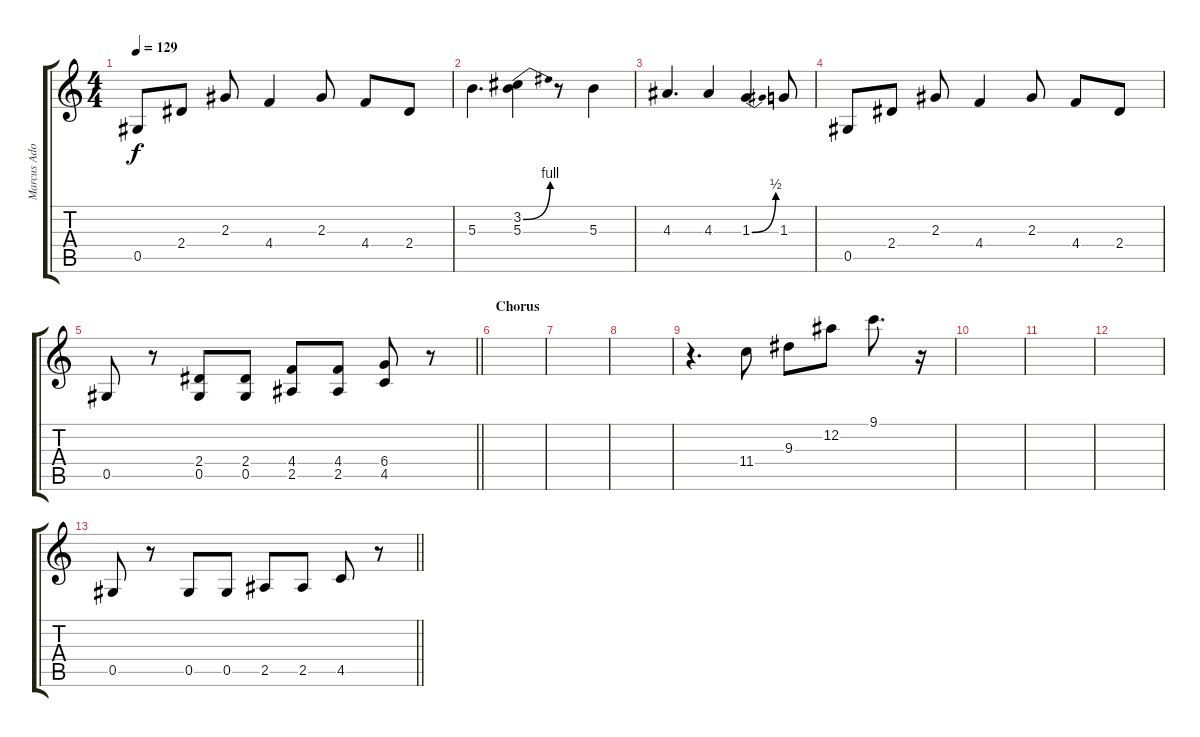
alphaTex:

\track ("Marcus Adoro(Lead)" "Marcus Ado") {instrument overdrivenguitar}
\staff {score tabs}
\tuning (Eb4 Bb3 Gb3 Db3 Ab2 Eb2) {hide}
\ts (4 4)
\tempo 129
\clef g2
\ks c
0.5.8{dy f} 2.4.8 2.3.8 4.4.4 2.3.8 4.4.8 2.4.8 |
5.3.4{d} (3.2{be (bend 0 0 60 4)} 5.3).4 r.8 5.3.4 |
4.3.4{d} 4.3.4 1.3{be (bend 0 0 60 2)}.4 1.3.8 |
0.5.8 2.4.8 2.3.8 4.4.4 2.3.8 4.4.8 2.4.8 |
\barLineRight lightlight
0.5.8 r.8 (2.4 0.5).8 (2.4 0.5).8 (4.4 2.5).8 (4.4 2.5).8 (6.4 4.5).8 r.8 |
\section ("" "Chorus")
|
|
|
r.4{d} 11.4.8 9.3.8 12.2.8 9.1.8{d} r.16 |
|
|
|
\barLineRight lightlight
0.5.8 r.8 0.5.8 0.5.8 2.5.8 2.5.8 4.5.8 r.8
